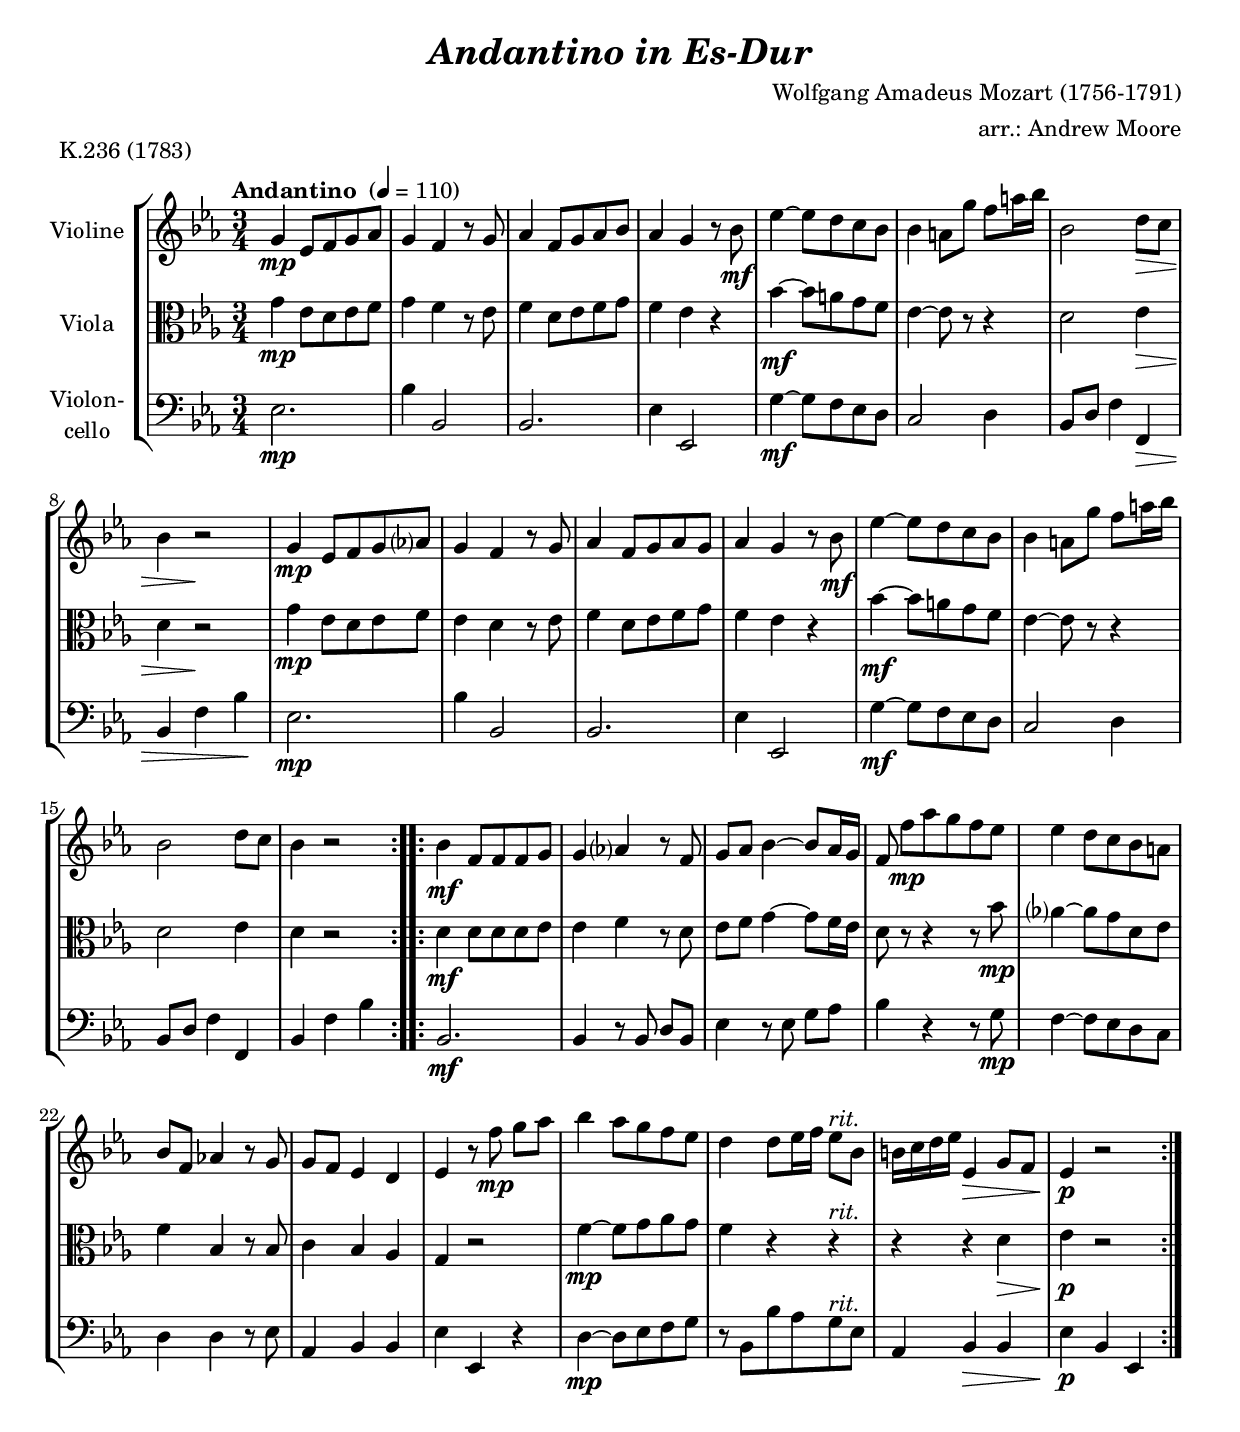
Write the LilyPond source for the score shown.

\version "2.16.2"
\include "deutsch.ly"

#(set-global-staff-size 19.75)

\header {
  title     = \markup \bold \italic "Andantino in Es-Dur"
  composer  = "Wolfgang Amadeus Mozart (1756-1791)"
  arranger  = "arr.: Andrew Moore"
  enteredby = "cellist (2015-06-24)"
  piece     = "K.236 (1783)"
}

voiceconsts = {
  \key es \major
  \time 3/4
  \tempo "Andantino " 4=110
  \numericTimeSignature
  \compressFullBarRests
  \set tupletSpannerDuration = #(ly:make-moment 1 4)
  % Set default beaming for all staves
%  \set Timing.beamExceptions = #'()
%  \set Timing.baseMoment     = #(ly:make-moment 1 4)
%  \set Timing.beatStructure  = #'(1 1 1)
}

mihi = "trumpet"
mist = "string ensemble 1"
miba = "drawbar organ"
mikl = "acoustic grand"

rit = \markup \italic "rit."

va = \relative c'' {
  \voiceconsts

  \repeat volta 2 {
    g4\mp es8 f g as
    g4 f r8 g
    as4 f8 g as b
    as4 g r8 b\mf
    es4~ es8 d c b

    b4 a8 g' f a16 b
    b,2 d8\> c
    b4 r2\!
    g4\mp es8 f g as?
    g4 f r8 g

    as4 f8 g as g
    as4 g r8 b\mf
    es4~ es8 d c b
    b4 a8 g' f a16 b
    b,2 d8 c
    b4 r2
  }

  \repeat volta 2 {
    b4\mf f8 f f g
    g4 as? r8 f
    g as b4~ b8 as16 g
    f8 f'[\mp as g f es]

    es4 d8 c b a
    b f as!4 r8 g
    g f es4 d
    es r8 f'\mp g[ as]

    b4 as8 g f es
    d4 d8 es16 f es8^\rit b
    h16 c d es es,4\> g8 f
    es4\!\p r2
  }
}

vb = \relative c'' {
  \voiceconsts
  \clef "alto"

  \repeat volta 2 {
    g4\mp es8 d es f
    g4 f r8 es
    f4 d8 es f g
    f4 es r

    b'~\mf b8 a g f
    es4~ es8 r r4
    d2 es4\>
    d r2\!
    g4\mp es8 d es f
    es4 d r8 es

    f4 d8 es f g
    f4 es r
    b'~\mf b8 a g f
    es4~ es8 r r4
    d2 es4
    d r2
  }

  \repeat volta 2 {
    d4\mf d8 d d es
    es4 f r8 d
    es f g4~ g8 f16 es
    d8 r r4 r8 b'\mp

    as?4~ as8 g d es
    f4 b, r8 b
    c4 b as
    g r2

    f'4~\mp f8 g as g
    f4 r r^\rit
    r r d\>
    es\!\p r2
  }
}

vc = \relative c {
  \voiceconsts
  \clef "bass"

  \repeat volta 2 {
    es2.\mp
    b'4 b,2
    b2.
    es4 es,2
    g'4~\mf g8 f es d
    c2 d4

    b8 d f4 f,\>
    b f' b\!
    es,2.\mp
    b'4 b,2
    b2.

    es4 es,2
    g'4~\mf g8 f es d
    c2 d4
    b8 d f4 f,
    b f' b
  }

  \repeat volta 2 {
    b,2.\mf
    b4 r8 b d[ b]
    es4 r8 es g[ as]
    b4 r r8 g\mp

    f4~ f8 es d c
    d4 d r8 es
    as,4 b b
    es es, r

    d'~\mp d8 es f g
    r b, b' as g^\rit es
    as,4 b\> b
    es\!\p b es,
  }
}



music = \new StaffGroup <<
      \new Staff {
        \set Staff.midiInstrument = \mist
        \set Staff.instrumentName = \markup \center-column { "Violine" }
        \transpose es es { \va }
      }

      \new Staff {
        \set Staff.midiInstrument = \mist
        \set Staff.instrumentName = \markup \center-column { "Viola" }
        \transpose es es { \vb }
      }

      \new Staff {
        \set Staff.midiInstrument = \miba
        \set Staff.instrumentName = \markup \center-column { "Violon-" "cello" }
        \transpose es es { \vc }
      }
>>

\book {
  \score {
   \music
    \layout {}
  }

  \score {
    \unfoldRepeats \music

    \midi {
      \context {
        \Score
      }
    }
  }
}
